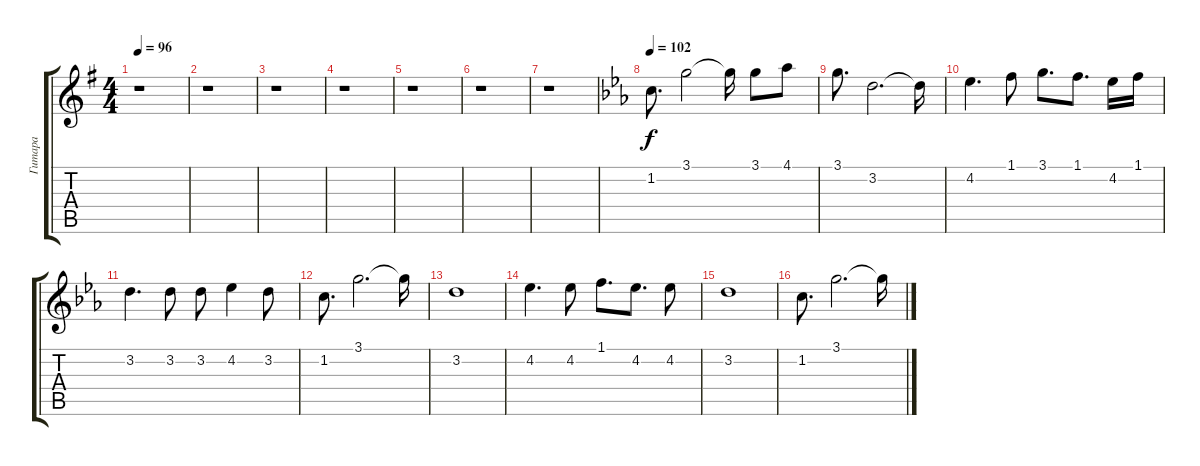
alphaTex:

\track ("Гитара" "Гитара") {instrument electricguitarjazz}
\staff {score tabs}
\tuning (E4 B3 G3 D3 A2 E2) {hide}
\ts (4 4)
\tempo 96
\clef g2
\ks eminor
r.1{dy f} |
r.1 |
r.1 |
r.1 |
r.1 |
r.1 |
r.1 |
\tempo 102
\ks cminor
1.2.8{d} 3.1.2 3.1{t}.16 3.1.8 4.1.8 |
3.1.8{d} 3.2.2{d} 3.2{t}.16 |
4.2.4{d} 1.1.8 3.1.8{d} 1.1.8{d} 4.2.16 1.1.16 |
3.2.4{d} 3.2.8 3.2.8 4.2.4 3.2.8 |
1.2.8{d} 3.1.2{d} 3.1{t}.16 |
3.2.1 |
4.2.4{d} 4.2.8 1.1.8{d} 4.2.8{d} 4.2.8 |
3.2.1 |
1.2.8{d} 3.1.2{d} 3.1{t}.16
